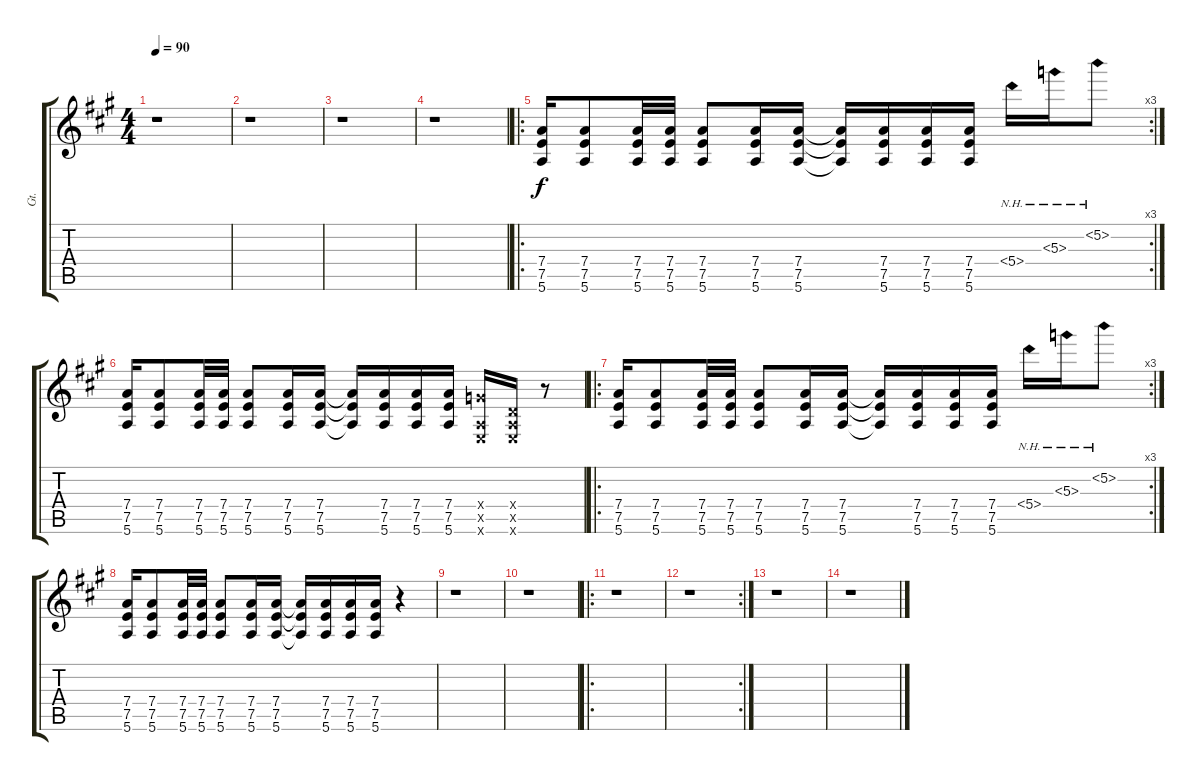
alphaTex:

\track ("Gt." "Gt.") {instrument overdrivenguitar}
\staff {score tabs}
\tuning (E4 B3 G3 D3 A2 E2) {hide}
\ts (4 4)
\tempo 90
\clef g2
\ks a
r.1{dy f} |
r.1 |
r.1 |
r.1 |
\ro
\rc 3
(7.4 7.5 5.6).16{volume 13 instrument overdrivenguitar} (7.4 7.5 5.6).8 (7.4 7.5 5.6).32 (7.4 7.5 5.6).32 (7.4 7.5 5.6).8 (7.4 7.5 5.6).16 (7.4 7.5 5.6).16 (7.4{t} 7.5{t} 5.6{t}).16 (7.4 7.5 5.6).16 (7.4 7.5 5.6).16 (7.4 7.5 5.6).16 5.4{nh}.16{volume 8} 5.3{nh}.16 5.2{nh}.8 |
(7.4 7.5 5.6).16{volume 13} (7.4 7.5 5.6).8 (7.4 7.5 5.6).32 (7.4 7.5 5.6).32 (7.4 7.5 5.6).8 (7.4 7.5 5.6).16 (7.4 7.5 5.6).16 (7.4{t} 7.5{t} 5.6{t}).16 (7.4 7.5 5.6).16 (7.4 7.5 5.6).16 (7.4 7.5 5.6).16 (5.4{x} 0.5{x} 0.6{x}).16 (0.4{x} 0.5{x} 0.6{x}).16 r.8 |
\ro
\rc 3
(7.4 7.5 5.6).16{volume 13 instrument overdrivenguitar} (7.4 7.5 5.6).8 (7.4 7.5 5.6).32 (7.4 7.5 5.6).32 (7.4 7.5 5.6).8 (7.4 7.5 5.6).16 (7.4 7.5 5.6).16 (7.4{t} 7.5{t} 5.6{t}).16 (7.4 7.5 5.6).16 (7.4 7.5 5.6).16 (7.4 7.5 5.6).16 5.4{nh}.16{volume 8} 5.3{nh}.16 5.2{nh}.8 |
(7.4 7.5 5.6).16{volume 13} (7.4 7.5 5.6).8 (7.4 7.5 5.6).32 (7.4 7.5 5.6).32 (7.4 7.5 5.6).8 (7.4 7.5 5.6).16 (7.4 7.5 5.6).16 (7.4{t} 7.5{t} 5.6{t}).16 (7.4 7.5 5.6).16 (7.4 7.5 5.6).16 (7.4 7.5 5.6).16 r.4 |
r.1 |
r.1 |
\ro
r.1 |
\rc 2
r.1 |
r.1 |
r.1
